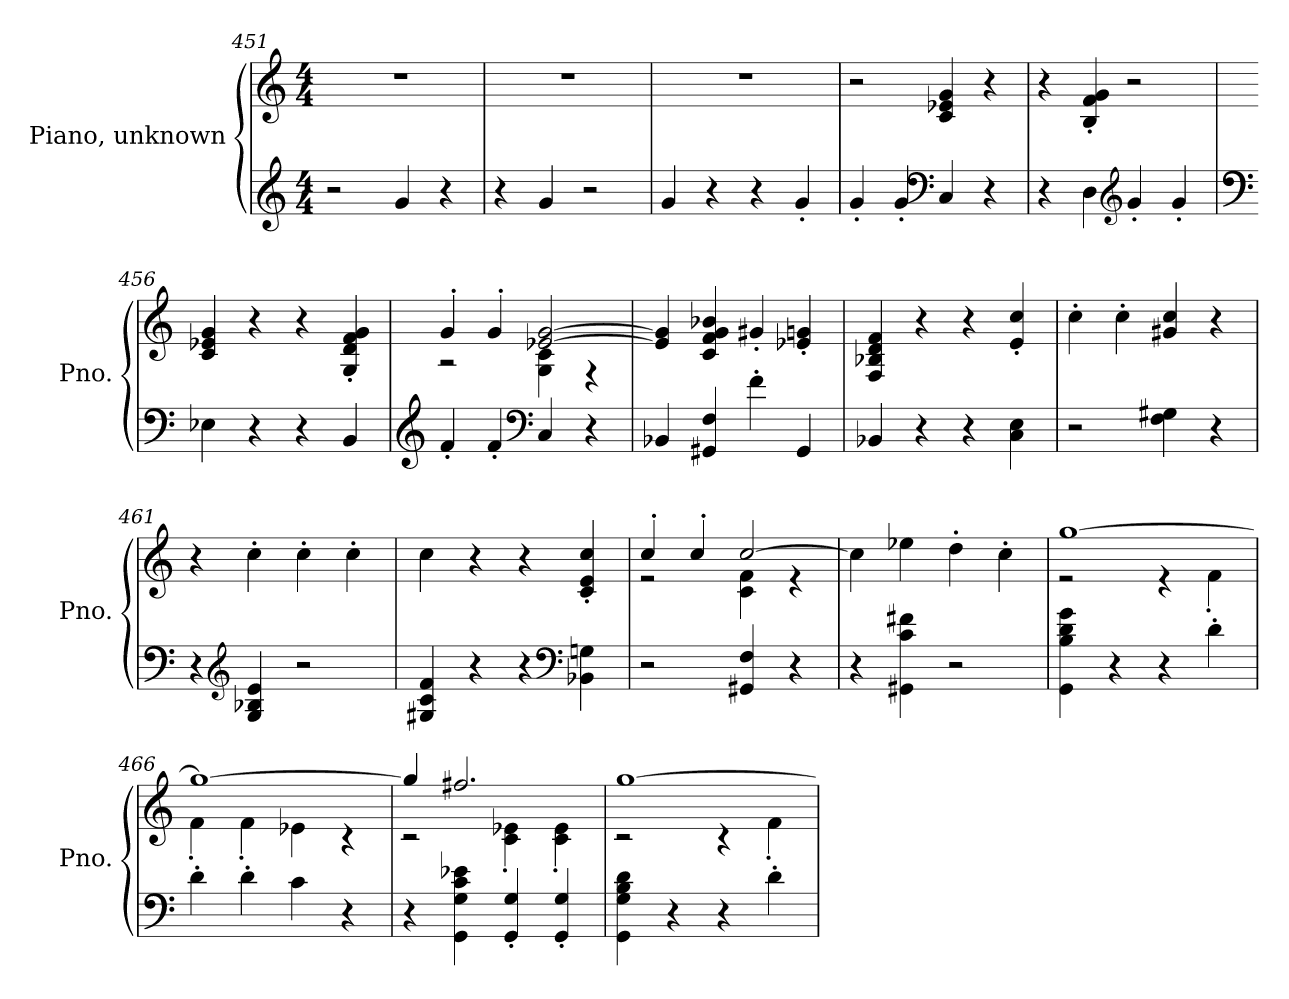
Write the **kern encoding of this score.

**kern	**kern
*part1	*part1
*staff2	*staff1
*I"Piano, unknown	*
*I'Pno.	*
*clefG2	*clefG2
*k[]	*k[]
*M4/4	*M4/4
=451	=451
2r	1r
4g/	.
4r	.
=452	=452
4r	1r
4g/	.
2r	.
!!LO:PB:g=z
=453	=453
4g/	1r
4r	.
4r	.
4g'/	.
=454	=454
4g'/	2r
4g'/	.
*clefF4	*
4C/	4c/ 4e-X/ 4g/
4r	4r
=455	=455
4r	4r
4D\	4B/' 4f/' 4g/'
*clefG2	*
4g'/	2r
4g'/	.
=456	=456
*clefF4	*
4E-X\	4c/ 4e-X/ 4g/
4r	4r
4r	4r
4BB/	4G/' 4d/' 4f/' 4g/'
=457	=457
*clefG2	*
*	*^
4f'/	4g'/	2r
4f'/	4g'/	.
*clefF4	*	*
4C/	[2e-X/ [2g/	4G\ 4c\
4r	.	4r
*	*v	*v
=458	=458
4BB-X/	4e-/] 4g/]
4GG#X/ 4F/	4c/ 4f/ 4g/ 4b-X/
4f'\	4g#X'/
4GG#/	4e-X/' 4gn/'
!!LO:LB:g=z
=459	=459
4BB-X/	4F/ 4B-X/ 4d/ 4f/
4r	4r
4r	4r
4C\ 4E\	4e/' 4cc/'
=460	=460
2r	4cc'\
.	4cc'\
4F\ 4G#X\	4g#X/ 4cc/
4r	4r
=461	=461
4r	4r
*clefG2	*
4G/ 4B-X/ 4e/	4cc'\
2r	4cc'\
.	4cc'\
=462	=462
4G#X/ 4c/ 4f/	4cc\
4r	4r
4r	4r
*clefF4	*
4BB-X\ 4Gn\	4c/' 4e/' 4cc/'
=463	=463
*	*^
2r	4cc'/	2r
.	4cc'/	.
4GG#X/ 4F/	[2cc/	4c\ 4f\
4r	.	4r
*	*v	*v
=464	=464
4r	4cc\]
4GG#X\ 4c\ 4f#X\	4ee-X\
2r	4dd'\
.	4cc'\
=465	=465
*	*^
4GG\ 4B\ 4d\ 4g\	[1gg	2r
4r	.	.
4r	.	4r
4d'\	.	4f'\
!!LO:LB:g=z	!!
=466	=466	=466
4d'\	1gg_	4f'\
4d'\	.	4f'\
4c\	.	4e-X\
4r	.	4r
=467	=467	=467
4r	4gg/]	2r
4GG\ 4G\ 4c\ 4e-X\	2.ff#X/	.
4GG/' 4G/'	.	4c\' 4e-X\'
4GG/' 4G/'	.	4c\' 4e-\'
=468	=468	=468
4GG\ 4G\ 4B\ 4d\	[1gg	2r
4r	.	.
4r	.	4r
4d'\	.	4f'\
*	*v	*v
=	=
*-	*-
